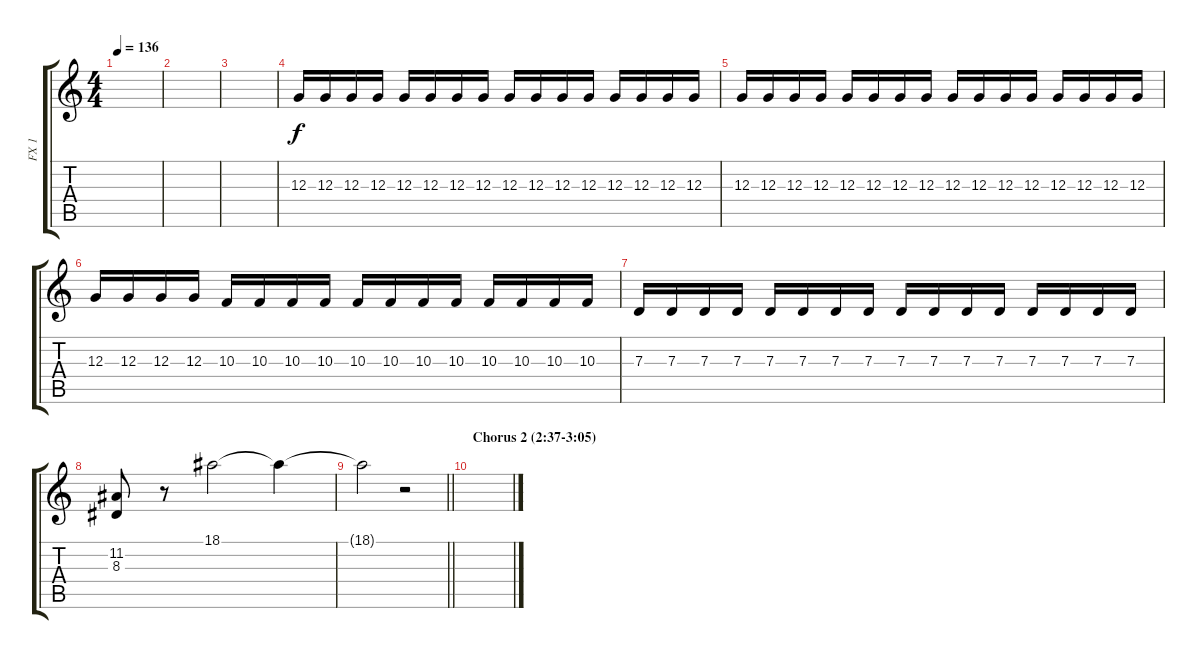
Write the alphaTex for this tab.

\track ("FX 1" "FX 1") {instrument lead1square}
\staff {score tabs}
\tuning (E4 B3 G3 D3 A2 E2) {hide}
\ts (4 4)
\tempo 136
\clef g2
\ks c
|
|
|
12.3.16{instrument lead2sawtooth} 12.3.16 12.3.16 12.3.16 12.3.16 12.3.16 12.3.16 12.3.16 12.3.16 12.3.16 12.3.16 12.3.16 12.3.16 12.3.16 12.3.16 12.3.16 |
12.3.16 12.3.16 12.3.16 12.3.16 12.3.16 12.3.16 12.3.16 12.3.16 12.3.16 12.3.16 12.3.16 12.3.16 12.3.16 12.3.16 12.3.16 12.3.16 |
12.3.16 12.3.16 12.3.16 12.3.16 10.3.16 10.3.16 10.3.16 10.3.16 10.3.16 10.3.16 10.3.16 10.3.16 10.3.16 10.3.16 10.3.16 10.3.16 |
7.3.16 7.3.16 7.3.16 7.3.16 7.3.16 7.3.16 7.3.16 7.3.16 7.3.16 7.3.16 7.3.16 7.3.16 7.3.16 7.3.16 7.3.16 7.3.16 |
(11.2 8.3).8{instrument timpani} r.8{instrument applause} 18.1.2 18.1{t}.4 |
\barLineRight lightlight
18.1{t}.2 r.2 |
\section ("" "Chorus 2 (2:37-3:05)")
